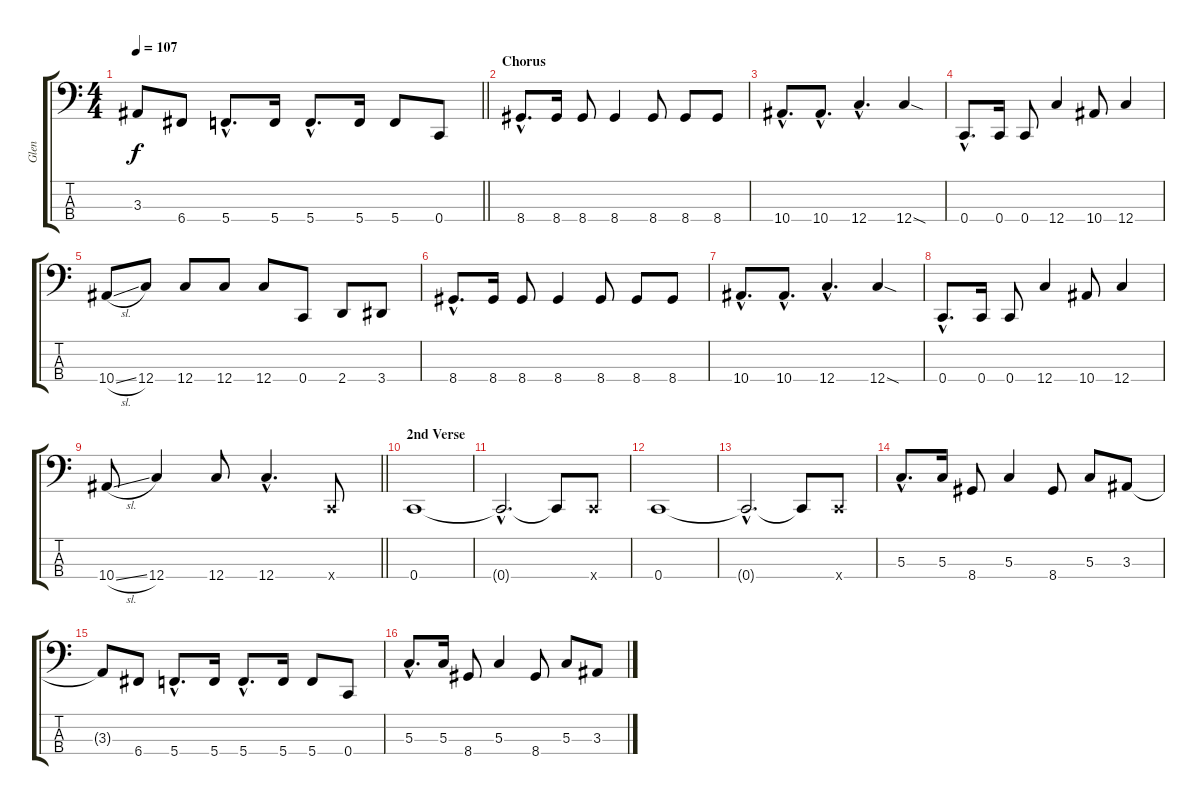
\track ("Glen" "Glen") {instrument electricbassfinger}
\staff {score tabs}
\tuning (F2 C2 G1 C1) {hide}
\ts (4 4)
\tempo 107
\clef f4
\barLineRight lightlight
\ks c
3.3{t}.8{dy f} 6.4.8 5.4{hac}.8{d} 5.4.16 5.4{hac}.8{d} 5.4.16 5.4.8 0.4.8 |
\section ("" "Chorus")
8.4{hac}.8{d} 8.4.16 8.4.8 8.4.4 8.4.8 8.4.8 8.4.8 |
10.4{hac}.8{d} 10.4{hac}.8{d} 12.4{hac}.4{d} 12.4{sod}.4 |
0.4{hac}.8{d} 0.4.16 0.4.8 12.4.4 10.4.8 12.4.4 |
10.4{sl}.8 12.4.8 12.4.8 12.4.8 12.4.8 0.4.8 2.4.8 3.4.8 |
8.4{hac}.8{d} 8.4.16 8.4.8 8.4.4 8.4.8 8.4.8 8.4.8 |
10.4{hac}.8{d} 10.4{hac}.8{d} 12.4{hac}.4{d} 12.4{sod}.4 |
0.4{hac}.8{d} 0.4.16 0.4.8 12.4.4 10.4.8 12.4.4 |
\barLineRight lightlight
10.4{sl}.8 12.4.4 12.4.8 12.4{hac}.4{d} 0.4{x}.8 |
\section ("" "2nd Verse")
0.4.1 |
0.4{hac t}.2{d} 0.4{t}.8 0.4{x}.8 |
0.4.1 |
0.4{hac t}.2{d} 0.4{t}.8 0.4{x}.8 |
5.3{hac}.8{d} 5.3.16 8.4.8 5.3.4 8.4.8 5.3.8 3.3.8 |
3.3{t}.8 6.4.8 5.4{hac}.8{d} 5.4.16 5.4{hac}.8{d} 5.4.16 5.4.8 0.4.8 |
5.3{hac}.8{d} 5.3.16 8.4.8 5.3.4 8.4.8 5.3.8 3.3.8
